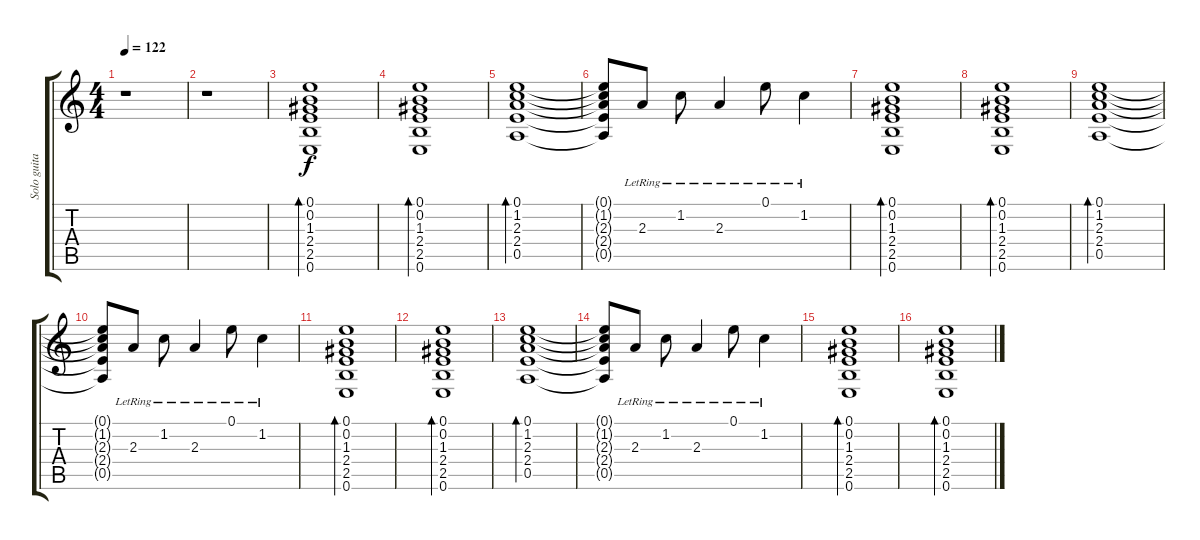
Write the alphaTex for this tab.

\track ("Solo guitar 1" "Solo guita") {instrument distortionguitar}
\staff {score tabs}
\tuning (E4 B3 G3 D3 A2 E2) {hide}
\ts (4 4)
\tempo 122
\clef g2
\ks c
r.1{dy f} |
r.1 |
(0.1 0.2 1.3 2.4 2.5 0.6).1{bd 60 volume 8 balance 0 instrument electricguitarjazz} |
(0.1 0.2 1.3 2.4 2.5 0.6).1{bd 60 volume 8 balance 0 instrument electricguitarjazz} |
(0.1 1.2 2.3 2.4 0.5).1{bd 60} |
(0.1{t} 1.2{t} 2.3{t} 2.4{t} 0.5{t}).8 2.3{lr}.8 1.2{lr}.8 2.3{lr}.4 0.1{lr}.8 1.2{lr}.4 |
(0.1 0.2 1.3 2.4 2.5 0.6).1{bd 60 volume 8 balance 0 instrument electricguitarjazz} |
(0.1 0.2 1.3 2.4 2.5 0.6).1{bd 60 volume 8 balance 0 instrument electricguitarjazz} |
(0.1 1.2 2.3 2.4 0.5).1{bd 60} |
(0.1{t} 1.2{t} 2.3{t} 2.4{t} 0.5{t}).8 2.3{lr}.8 1.2{lr}.8 2.3{lr}.4 0.1{lr}.8 1.2{lr}.4 |
(0.1 0.2 1.3 2.4 2.5 0.6).1{bd 60 volume 8 balance 0 instrument electricguitarjazz} |
(0.1 0.2 1.3 2.4 2.5 0.6).1{bd 60 volume 8 balance 0 instrument electricguitarjazz} |
(0.1 1.2 2.3 2.4 0.5).1{bd 60} |
(0.1{t} 1.2{t} 2.3{t} 2.4{t} 0.5{t}).8 2.3{lr}.8 1.2{lr}.8 2.3{lr}.4 0.1{lr}.8 1.2{lr}.4 |
(0.1 0.2 1.3 2.4 2.5 0.6).1{bd 60 volume 8 balance 0 instrument electricguitarjazz} |
(0.1 0.2 1.3 2.4 2.5 0.6).1{bd 60 volume 8 balance 0 instrument electricguitarjazz}
